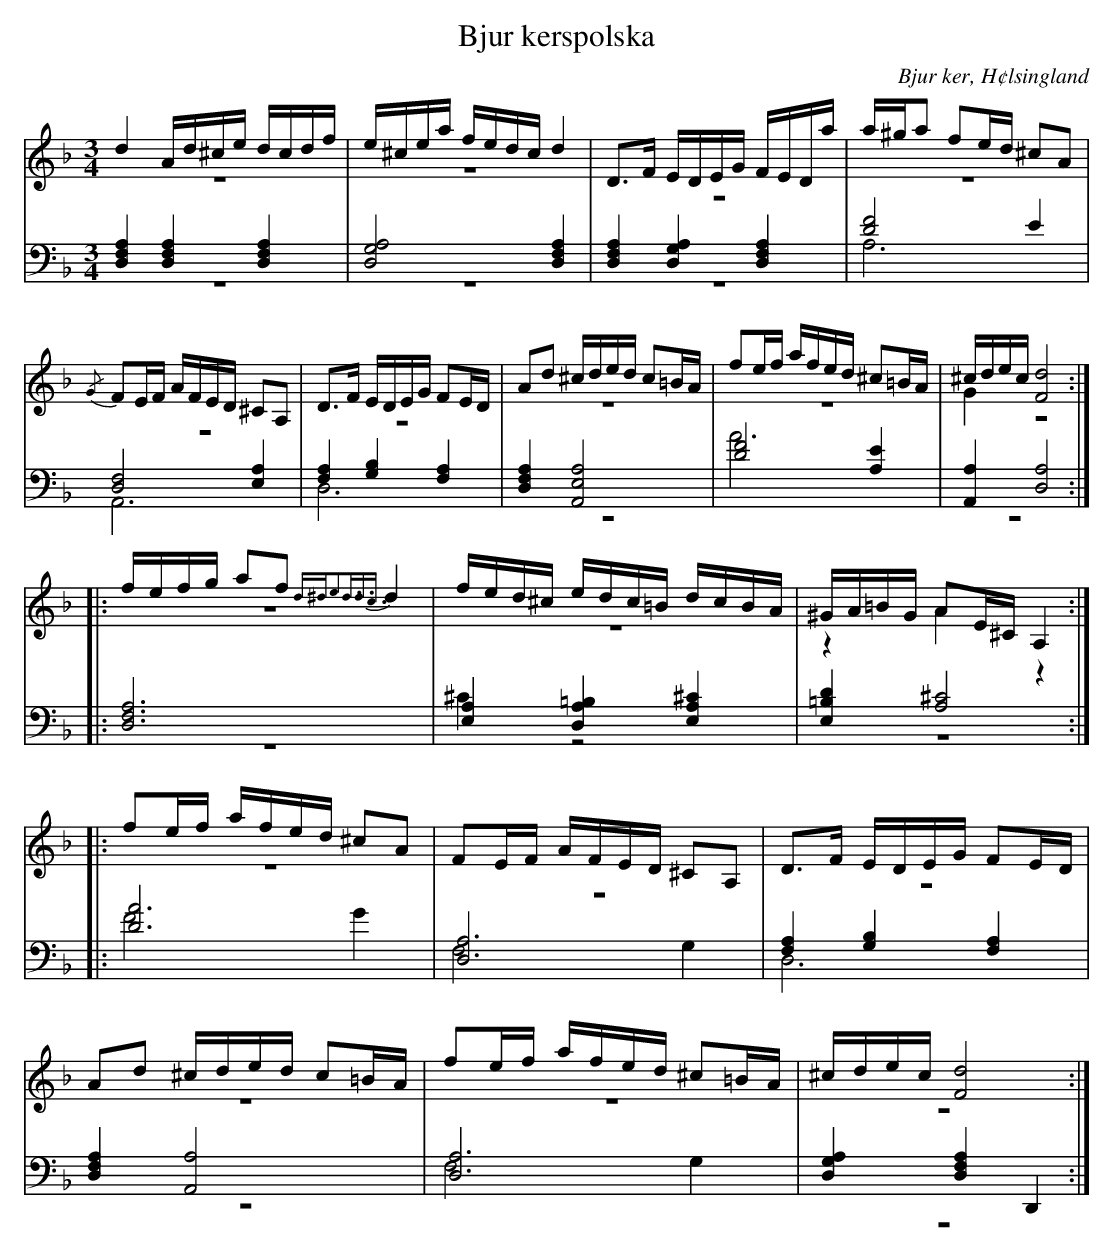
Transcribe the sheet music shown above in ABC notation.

X:1
T: Bjur kerspolska
O: Bjur ker, H¢lsingland
M: 3/4
L: 1/16
K: Dm
V:1
V:2 merge
V:3
V:4 merge
V:1
d4 Ad^ce dcdf |e^cea fedc d4|D2>F2 EDEG FEDa|a^ga2 f2ed ^c2A2|
{/G}F2EF AFED ^C2A,2|D2>F2 EDEG F2ED|A2d2 ^cded c2=BA|f2ef afed ^c2=BA|^cdec [F8d8]:|
|:fefg a2f2 {d^de2d6/4^=d6/4c6/4}d4 |fed^c edc=B dcBA|^GA=BG A2E^C A,4:|
|:f2ef afed ^c2A2|F2EF AFED ^C2A,2|D2>F2 EDEG F2ED|
A2d2 ^cded c2=BA|f2ef afed ^c2=BA|^cdec [F8d8]:|
V:2
z12|z12|z12|z12|
z12|z12|z12|z12|G4 z8:|
|:z12|z12|z4 A4 z4:|
|:z12|z12|z12|
z12|z12|z12:|
V:3 clef=bass
[D,4F,4A,4] [D,4F,4A,4] [D,4F,4A,4]|[D,8G,8A,8] [D,4F,4A,4]|[D,4F,4A,4] [D,4G,4A,4] [D,4F,4A,4]|[D8F8] E4|
[D,8F,8] [E,4A,4]|[F,4A,4] [G,4B,4] [F,4A,4]|[D,4F,4A,4] [A,,8E,8A,8]|[D8F8] [A,4E4]|[A,,4A,4] [D,8A,8]:|
|:[D,12F,12A,12]|[E,4A,4] [A,4=B,4D,4] [E,4A,4^C4]|[E,4=B,4D4] [A,8^C8]:|
|:[D12A12]|[D,12A,12]|[F,4A,4] [G,4B,4] [F,4A,4]|
[D,4F,4A,4] [A,,8A,8]|[D,12A,12]|[D,4G,4A,4] [D,4F,4A,4] D,,4:|
V:4 clef=bass
z12|z12|z12|A,12|
A,,12|D,12|z12|A12|z12:|
|:z12|^C4 z8|z12:|
|:F8 G4|F,8 G,4|D,12|
z12|F,8 G,4|z12:|
